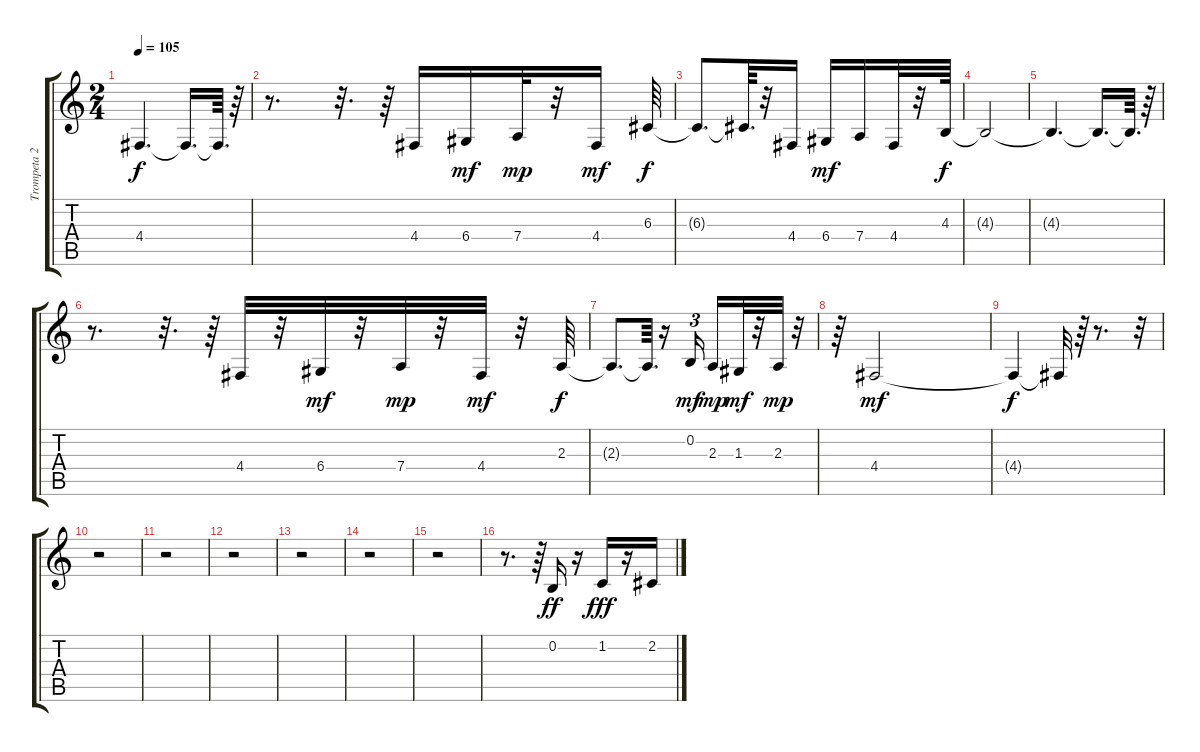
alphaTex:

\track ("Trompeta 2" "Trompeta 2") {instrument trumpet}
\staff {score tabs}
\tuning (E4 B3 G3 D3 A2 E2) {hide}
\ts (2 4)
\tempo 105
\clef g2
\ks c
4.4{t}.4{d dy f} 4.4{t}.16{d} 4.4{t}.64{d} r.64 |
r.8{d} r.32{d} r.64 4.4.16 6.4.16{dy mf} 7.4.32{dy mp} r.32 4.4.16{dy mf} 6.3.64{dy f} |
6.3{t}.8{d} 6.3{t}.64{d} r.32 4.4.16 6.4.16{dy mf} 7.4.16 4.4.32 r.32 4.3.64{dy f} |
4.3{t}.2 |
4.3{t}.4{d} 4.3{t}.16{d} 4.3{t}.64{d} r.64 |
r.8{d} r.32{d} r.64 4.4.32 r.32 6.4.32{dy mf} r.32 7.4.32{dy mp} r.32 4.4.32{dy mf} r.32 2.3.64{dy f} |
2.3{t}.8{d} 2.3{t}.64{d} r.16 0.2.16{tu (3 2) dy mf beam splitsecondary} 2.3.16{dy mp} 1.3.32{dy mf} r.32 2.3.32{dy mp} r.32 |
r.64 4.4.2{dy mf} |
4.4{t}.4{dy f} 4.4{t}.32 r.64 r.8{d} r.32 |
r.2 |
r.2 |
r.2 |
r.2 |
r.2 |
r.2 |
r.8{d} r.64 0.2.16{dy ff} r.16 1.2.16{dy fff} r.16 2.2.16
